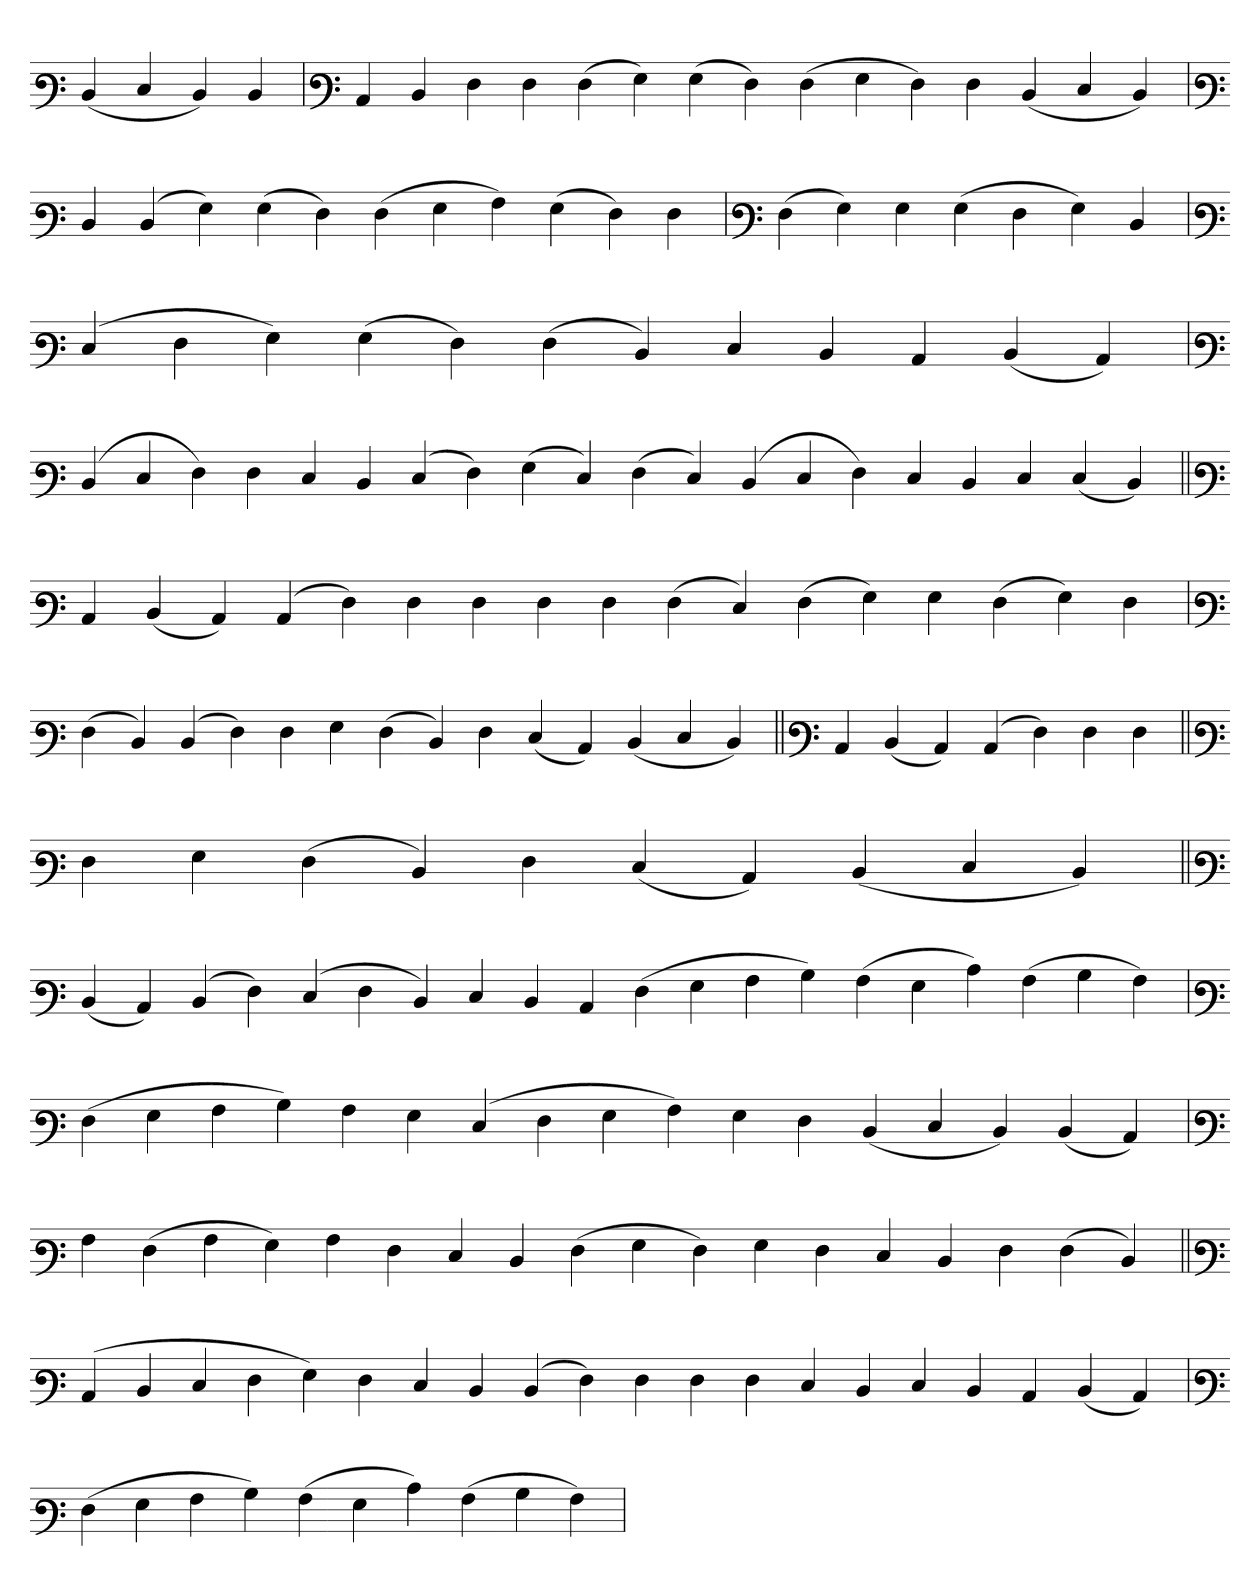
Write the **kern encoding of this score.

**kern
*part1
*staff1
*clefF3
=
(4D
4E
4D)
4D
=
*clefF3
4C
4D
4F
4F
(4F
4G)
(4G
4F)
(4F
4G
4F)
4F
(4D
4E
4D)
=`
*clefF3
4D
(4D
4G)
(4G
4F)
(4F
4G
4A)
(4G
4F)
4F
='
*clefF3
(4F
4G)
4G
(4G
4F
4G)
4D
=`
*clefF3
(4E
4F
4G)
(4G
4F)
(4F
4D)
4E
4D
4C
(4D
4C)
=`
*clefF3
(4D
4E
4F)
4F
4E
4D
(4E
4F)
(4G
4E)
(4F
4E)
(4D
4E
4F)
4E
4D
4E
(4E
4D)
=||
*clefF3
4C
(4D
4C)
(4C
4F)
4F
4F
4F
4F
(4F
4E)
(4F
4G)
4G
(4F
4G)
4F
=
*clefF3
(4F
4D)
(4D
4F)
4F
4G
(4F
4D)
4F
(4E
4C)
(4D
4E
4D)
=||
*clefF3
4C
(4D
4C)
(4C
4F)
4F
4F
=||
*clefF3
4F
4G
(4F
4D)
4F
(4E
4C)
(4D
4E
4D)
=||
*clefF3
(4D
4C)
(4D
4F)
(4E
4F
4D)
4E
4D
4C
(4F
4G
4A
4B)
(4A
4G
4c)
(4A
4B
4A)
=`
*clefF3
(4F
4G
4A
4B)
4A
4G
(4E
4F
4G
4A)
4G
4F
(4D
4E
4D)
(4D
4C)
='
*clefF3
4A
(4F
4A
4G)
4A
4F
4E
4D
(4F
4G
4F)
4G
4F
4E
4D
4F
(4F
4D)
=||
*clefF3
(4C
4D
4E
4F
4G)
4F
4E
4D
(4D
4F)
4F
4F
4F
4E
4D
4E
4D
4C
(4D
4C)
=`
*clefF3
(4F
4G
4A
4B)
(4A
4G
4c)
(4A
4B
4A)
=`
*-
